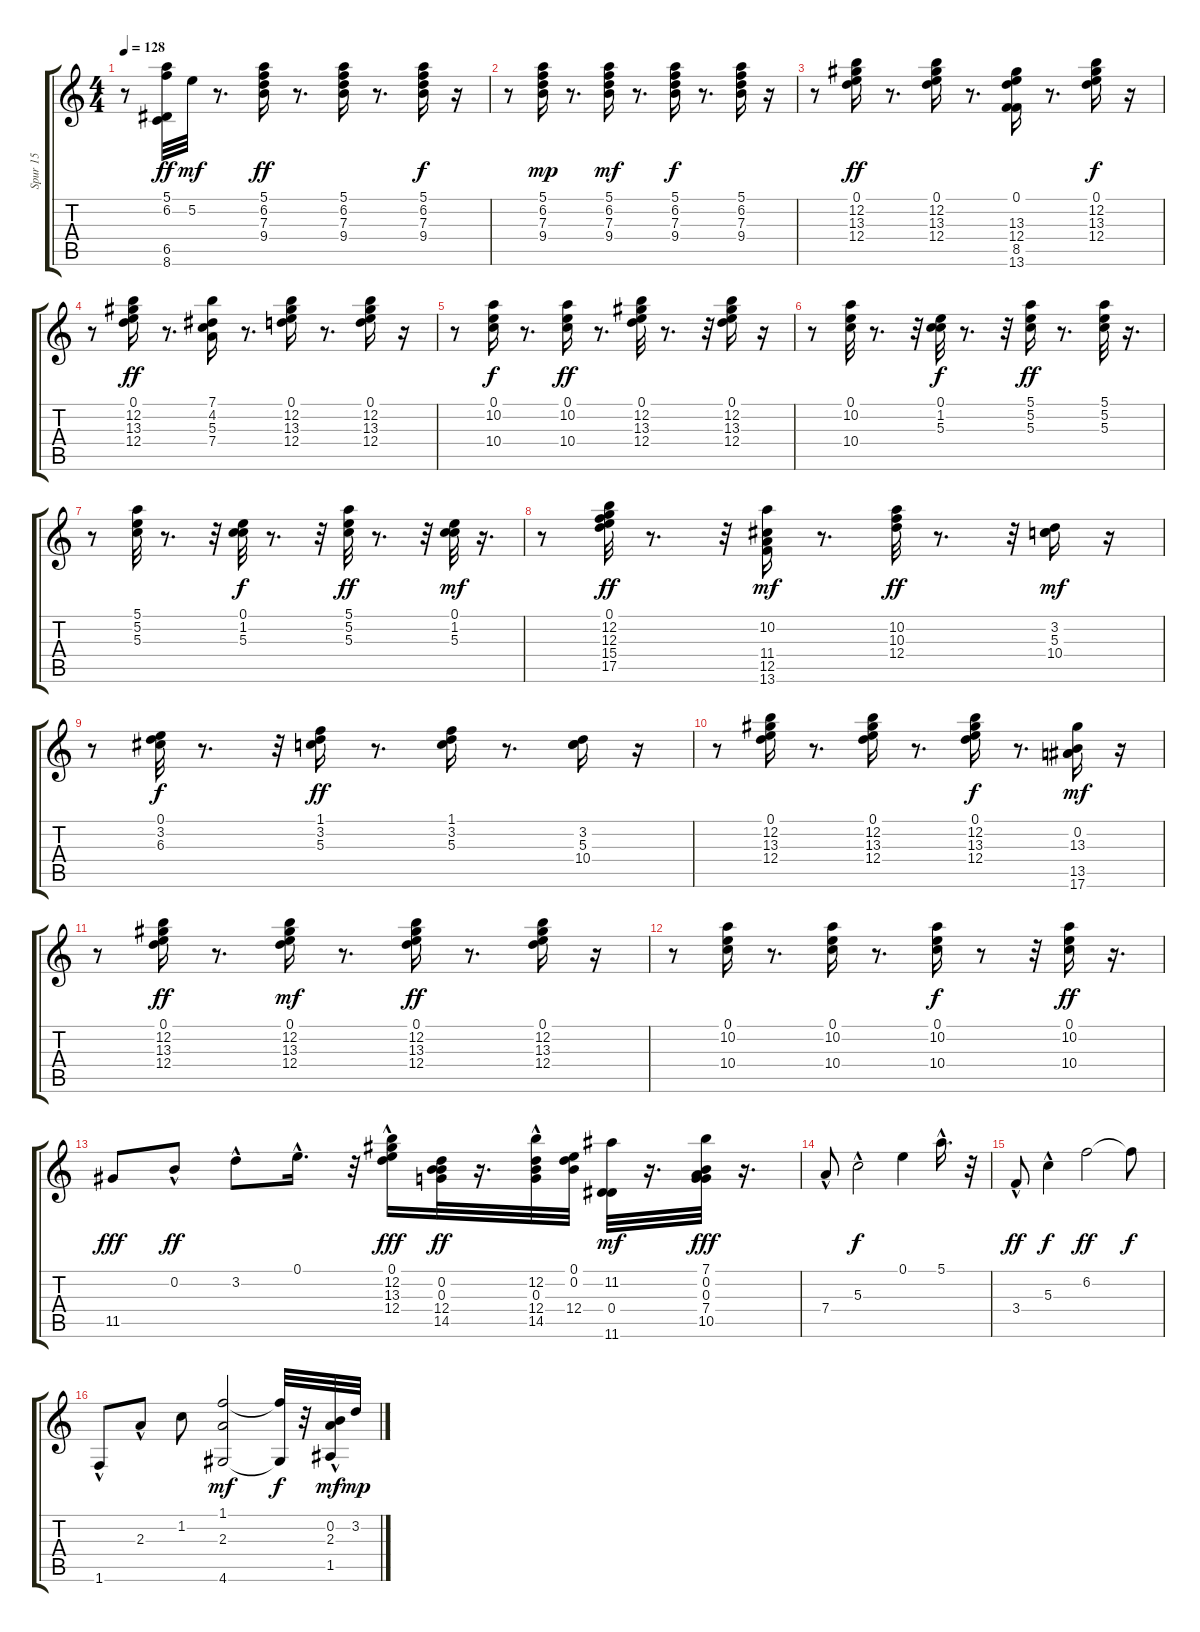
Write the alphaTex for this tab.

\track ("Spur 15" "Spur 15") {instrument electricguitarjazz}
\staff {score tabs}
\tuning (E4 B3 G3 D3 A2 E2) {hide}
\ts (4 4)
\tempo 128
\clef g2
\ks c
r.8{dy ff} (5.1 6.2 6.5 8.6).32 5.2.32{dy mf} r.8{d} (5.1 6.2 7.3 9.4).16{dy ff} r.8{d} (5.1 6.2 7.3 9.4).16 r.8{d} (5.1 6.2 7.3 9.4).16{dy f} r.16 |
r.8 (5.1 6.2 7.3 9.4).16{dy mp} r.8{d} (5.1 6.2 7.3 9.4).16{dy mf} r.8{d} (5.1 6.2 7.3 9.4).16{dy f} r.8{d} (5.1 6.2 7.3 9.4).16 r.16 |
r.8 (0.1 12.2 13.3 12.4).16{dy ff} r.8{d} (0.1 12.2 13.3 12.4).16 r.8{d} (0.1 13.3 12.4 8.5 13.6).16 r.8{d} (0.1 12.2 13.3 12.4).16{dy f} r.16 |
r.8 (0.1 12.2 13.3 12.4).16{dy ff} r.8{d} (7.1 4.2 5.3 7.4).16 r.8{d} (0.1 12.2 13.3 12.4).16 r.8{d} (0.1 12.2 13.3 12.4).16 r.16 |
r.8 (0.1 10.2 10.4).16{dy f} r.8{d} (0.1 10.2 10.4).16{dy ff} r.8{d} (0.1 12.2 13.3 12.4).32 r.8{d} r.32 (0.1 12.2 13.3 12.4).16 r.16 |
r.8 (0.1 10.2 10.4).32 r.8{d} r.32 (0.1 1.2 5.3).32{dy f} r.8{d} r.32 (5.1 5.2 5.3).16{dy ff} r.8{d} (5.1 5.2 5.3).32 r.16{d} |
r.8 (5.1 5.2 5.3).32 r.8{d} r.32 (0.1 1.2 5.3).32{dy f} r.8{d} r.32 (5.1 5.2 5.3).32{dy ff} r.8{d} r.32 (0.1 1.2 5.3).32{dy mf} r.16{d} |
r.8 (0.1 12.2 12.3 15.4 17.5).32{dy ff} r.8{d} r.32 (10.2 11.4 12.5 13.6).16{dy mf} r.8{d} (10.2 10.3 12.4).32{dy ff} r.8{d} r.32 (3.2 5.3 10.4).16{dy mf} r.16 |
r.8 (0.1 3.2 6.3).32{dy f} r.8{d} r.32 (1.1 3.2 5.3).16{dy ff} r.8{d} (1.1 3.2 5.3).16 r.8{d} (3.2 5.3 10.4).16 r.16 |
r.8 (0.1 12.2 13.3 12.4).16 r.8{d} (0.1 12.2 13.3 12.4).16 r.8{d} (0.1 12.2 13.3 12.4).16{dy f} r.8{d} (0.2 13.3 13.5 17.6).16{dy mf} r.16 |
r.8 (0.1 12.2 13.3 12.4).16{dy ff} r.8{d} (0.1 12.2 13.3 12.4).16{dy mf} r.8{d} (0.1 12.2 13.3 12.4).16{dy ff} r.8{d} (0.1 12.2 13.3 12.4).16 r.16 |
r.8 (0.1 10.2 10.4).16 r.8{d} (0.1 10.2 10.4).16 r.8{d} (0.1 10.2 10.4).16{dy f} r.8 r.32 (0.1 10.2 10.4).16{dy ff} r.16{d} |
11.5.8{dy fff} 0.2{hac}.8{dy ff} 3.2{hac}.8 0.1{hac}.16{d} r.32 (0.1 12.2{hac} 13.3 12.4).16{dy fff} (0.2 0.3 12.4 14.5).32{dy ff} r.16{d} (12.2{hac} 0.3 12.4 14.5).32 (0.1 0.2 12.4).32 (11.2 0.4 11.6).32{dy mf} r.16{d} (7.1 0.2 0.3 7.4 10.5).32{dy fff} r.16{d} |
7.4{hac}.8 5.3{hac}.2{dy f} 0.1.4 5.1{hac}.16{d} r.32 |
3.4{hac}.8{dy ff} 5.3{hac}.4{dy f} 6.2.2{dy ff} 6.2{t}.8{dy f} |
1.6{hac}.8 2.3{hac}.8 1.2.8 (1.1 2.3 4.6).2{dy mf} (1.1{t} 4.6{t}).32{dy f} r.32 (0.2{hac} 2.3 1.5).32{dy mf} 3.2.32{dy mp}
